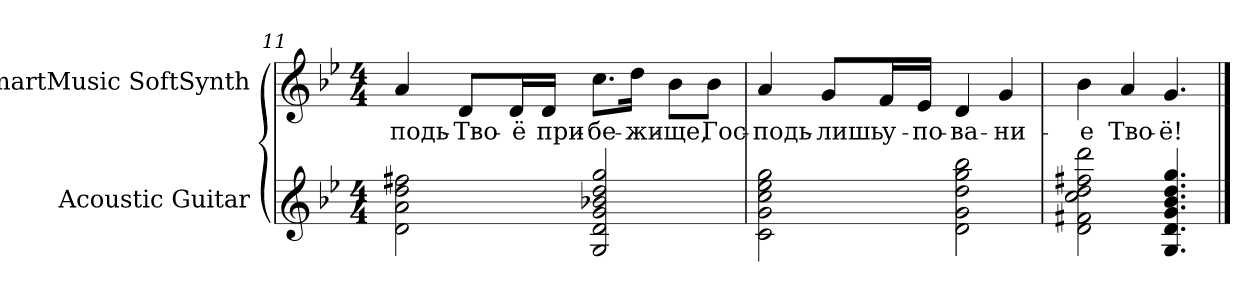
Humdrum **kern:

**kern	**kern	**text
*part2	*part1	*part1
*staff2	*staff1	*staff1
*I"Acoustic Guitar	*I"SmartMusic SoftSynth	*
*I'A. Gtr.	*	*
!!LO:LB:g=z
*clefG2	*clefG2	*
*ITrd7c12	*	*
*k[b-e-]	*k[b-e-]	*
*g:	*g:	*
*M4/4	*M4/4	*
=11	=11	=11
!	!	!LO:LY:b:color=#000000
2Di\ 2Ai 2di 2f#Xi	4ai/	-подь-
!	!	!LO:LY:b:color=#000000
.	8di/L	-Тво-
!	!	!LO:LY:b:color=#000000
.	16di/L	-ё
!	!	!LO:LY:b:color=#000000
.	16di/JJ	при-
!	!	!LO:LY:b:color=#000000
2GGi/ 2Di 2Gi 2B-Xi 2di 2gi	8.cci\L	-бе-
!	!	!LO:LY:b:color=#000000
.	16ddi\Jk	-жи-
!	!	!LO:LY:b:color=#000000
.	8b-i\L	-ще,
!	!	!LO:LY:b:color=#000000
.	8b-i\J	Гос-
=12	=12	=12
!	!	!LO:LY:b:color=#000000
2Ci\ 2Gi 2ci 2e-i 2gi	4ai/	-подь-
!	!	!LO:LY:b:color=#000000
.	8gi/L	-лишь
!	!	!LO:LY:b:color=#000000
.	16fi/L	у-
!	!	!LO:LY:b:color=#000000
.	16e-i/JJ	-по-
!	!	!LO:LY:b:color=#000000
2Di\ 2Gi 2di 2gi 2b-i	4di/	-ва-
!	!	!LO:LY:b:color=#000000
.	4gi/	-ни-
=13	=13	=13
!	!	!LO:LY:b:color=#000000
2Di\ 2F#Xi 2ci 2di 2f#Xi 2ddi	4b-i\	-е
!	!	!LO:LY:b:color=#000000
.	4ai/	Тво-
!	!	!LO:LY:b:color=#000000
4.GGi/ 4.Di 4.Gi 4.B-i 4.di 4.gi	4.gi/	-ё!
==	==	==
*-	*-	*-
